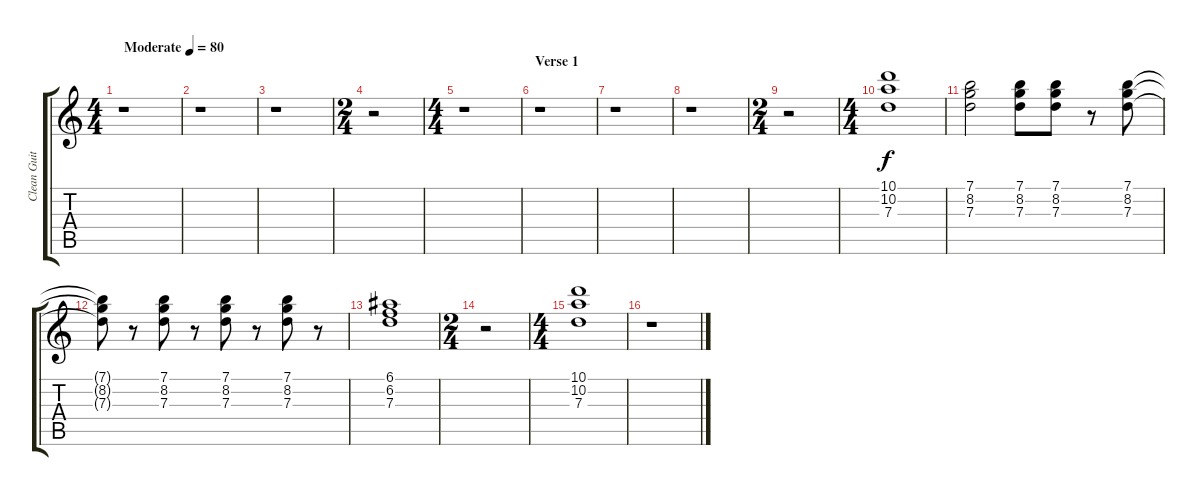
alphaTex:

\track ("Clean Guitar 1" "Clean Guit") {instrument electricguitarclean}
\staff {score tabs}
\tuning (E4 B3 G3 D3 A2 D2) {hide}
\ts (4 4)
\tempo (80 "Moderate")
\clef g2
\ks c
r.1{dy f instrument electricguitarclean} |
r.1 |
r.1 |
\ts (2 4)
r.2 |
\ts (4 4)
r.1 |
\section ("" "Verse 1")
r.1 |
r.1 |
r.1 |
\ts (2 4)
r.2 |
\ts (4 4)
(10.1 10.2 7.3).1 |
(7.1 8.2 7.3).2 (7.1 8.2 7.3).8 (7.1 8.2 7.3).8 r.8 (7.1 8.2 7.3).8 |
(7.1{t} 8.2{t} 7.3{t}).8 r.8 (7.1 8.2 7.3).8 r.8 (7.1 8.2 7.3).8 r.8 (7.1 8.2 7.3).8 r.8 |
(6.1 6.2 7.3).1 |
\ts (2 4)
r.2 |
\ts (4 4)
(10.1 10.2 7.3).1 |
r.1
